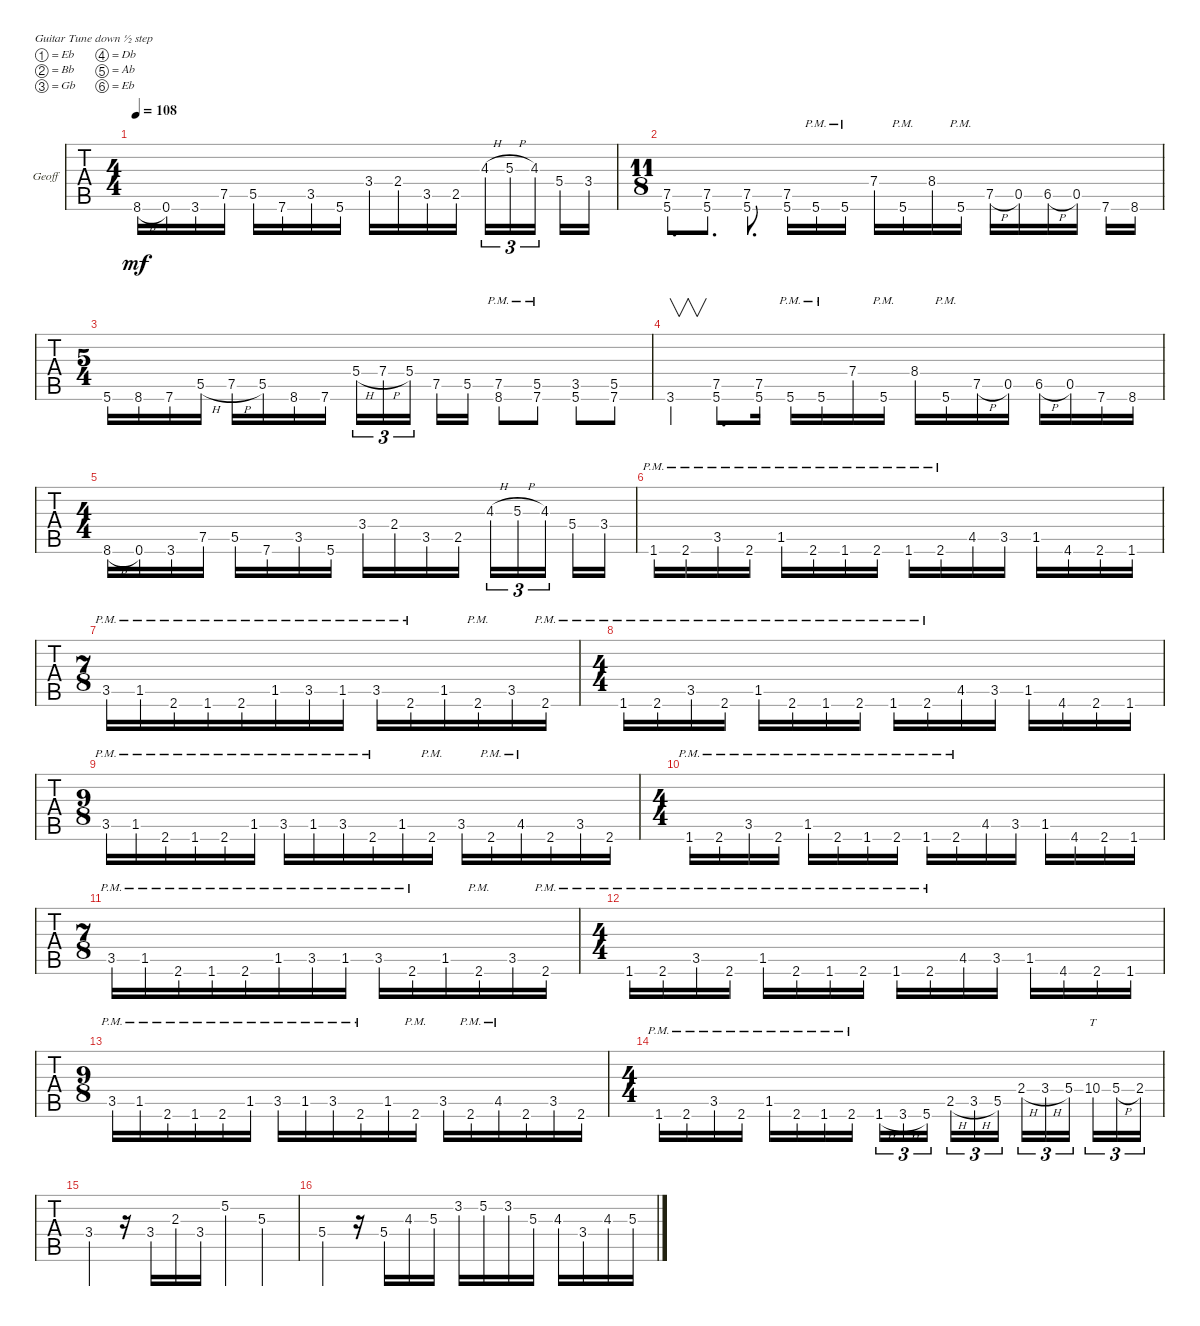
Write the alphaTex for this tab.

\defaultSystemsLayout 4
\bracketExtendMode groupsimilarinstruments
\firstSystemTrackNameOrientation horizontal
\otherSystemsTrackNameOrientation horizontal
\track ("Geoff" "Geoff") {instrument acousticguitarsteel}
\staff {tabs}
\tuning (Eb4 Bb3 Gb3 Db3 Ab2 Eb2)
\ts (4 4)
\tempo 108
\clef g2
\ks c
8.6{h}.16{dy mf} 0.6.16 3.6.16 7.5.16 5.5.16 7.6.16 3.5.16 5.6.16 3.4.16 2.4.16 3.5.16 2.5.16 4.3{h}.16{tu (3 2)} 5.3{h}.16{tu (3 2)} 4.3.16{tu (3 2)} 5.4.16 3.4.16 |
\ts (11 8)
(5.6 7.5).8{d} (5.6 7.5).8{d} (5.6 7.5).8{d} (5.6 7.5).16 5.6{pm}.16 5.6{pm}.16 7.4.16 5.6{pm}.16 8.4.16 5.6{pm}.16 7.5{h}.16 0.5.16 6.5{h}.16 0.5.16 7.6.16 8.6.16 |
\ts (5 4)
5.6.16 8.6.16 7.6.16 5.5{h}.16 7.5{h}.16 5.5.16 8.6.16 7.6.16 5.4{h}.16{tu (3 2)} 7.4{h}.16{tu (3 2)} 5.4.16{tu (3 2)} 7.5.16 5.5.16 (8.6{pm} 7.5).8 (7.6{pm} 5.5).8 (5.6 3.5).8 (7.6 5.5).8 |
3.6.4{v} (5.6 7.5).8{d} (5.6 7.5).16 5.6{pm}.16 5.6{pm}.16 7.4.16 5.6{pm}.16 8.4.16 5.6{pm}.16 7.5{h}.16 0.5.16 6.5{h}.16 0.5.16 7.6.16 8.6.16 |
\ts (4 4)
8.6{h}.16 0.6.16 3.6.16 7.5.16 5.5.16 7.6.16 3.5.16 5.6.16 3.4.16 2.4.16 3.5.16 2.5.16 4.3{h}.16{tu (3 2)} 5.3{h}.16{tu (3 2)} 4.3.16{tu (3 2)} 5.4.16 3.4.16 |
1.6{pm}.16 2.6{pm}.16 3.5{pm}.16 2.6{pm}.16 1.5{pm}.16 2.6{pm}.16 1.6{pm}.16 2.6{pm}.16 1.6{pm}.16 2.6{pm}.16 4.5.16 3.5.16 1.5.16 4.6.16 2.6.16 1.6.16 |
\ts (7 8)
3.5{pm}.16 1.5{pm}.16 2.6{pm}.16 1.6{pm}.16 2.6{pm}.16 1.5{pm}.16 3.5{pm}.16 1.5{pm}.16 3.5{pm}.16 2.6{pm}.16 1.5.16 2.6{pm}.16 3.5.16 2.6{pm}.16 |
\ts (4 4)
1.6{pm}.16 2.6{pm}.16 3.5{pm}.16 2.6{pm}.16 1.5{pm}.16 2.6{pm}.16 1.6{pm}.16 2.6{pm}.16 1.6{pm}.16 2.6{pm}.16 4.5.16 3.5.16 1.5.16 4.6.16 2.6.16 1.6.16 |
\ts (9 8)
3.5{pm}.16 1.5{pm}.16 2.6{pm}.16 1.6{pm}.16 2.6{pm}.16 1.5{pm}.16 3.5{pm}.16 1.5{pm}.16 3.5{pm}.16 2.6{pm}.16 1.5.16 2.6{pm}.16 3.5.16 2.6{pm}.16 4.5{pm}.16 2.6.16 3.5.16 2.6.16 |
\ts (4 4)
1.6{pm}.16 2.6{pm}.16 3.5{pm}.16 2.6{pm}.16 1.5{pm}.16 2.6{pm}.16 1.6{pm}.16 2.6{pm}.16 1.6{pm}.16 2.6{pm}.16 4.5.16 3.5.16 1.5.16 4.6.16 2.6.16 1.6.16 |
\ts (7 8)
3.5{pm}.16 1.5{pm}.16 2.6{pm}.16 1.6{pm}.16 2.6{pm}.16 1.5{pm}.16 3.5{pm}.16 1.5{pm}.16 3.5{pm}.16 2.6{pm}.16 1.5.16 2.6{pm}.16 3.5.16 2.6{pm}.16 |
\ts (4 4)
1.6{pm}.16 2.6{pm}.16 3.5{pm}.16 2.6{pm}.16 1.5{pm}.16 2.6{pm}.16 1.6{pm}.16 2.6{pm}.16 1.6{pm}.16 2.6{pm}.16 4.5.16 3.5.16 1.5.16 4.6.16 2.6.16 1.6.16 |
\ts (9 8)
3.5{pm}.16 1.5{pm}.16 2.6{pm}.16 1.6{pm}.16 2.6{pm}.16 1.5{pm}.16 3.5{pm}.16 1.5{pm}.16 3.5{pm}.16 2.6{pm}.16 1.5.16 2.6{pm}.16 3.5.16 2.6{pm}.16 4.5{pm}.16 2.6.16 3.5.16 2.6.16 |
\ts (4 4)
1.6{pm}.16 2.6{pm}.16 3.5{pm}.16 2.6{pm}.16 1.5{pm}.16 2.6{pm}.16 1.6{pm}.16 2.6{pm}.16 1.6{h}.16{tu (3 2)} 3.6{h}.16{tu (3 2)} 5.6.16{tu (3 2)} 2.5{h}.16{tu (3 2)} 3.5{h}.16{tu (3 2)} 5.5.16{tu (3 2)} 2.4{h}.16{tu (3 2)} 3.4{h}.16{tu (3 2)} 5.4.16{tu (3 2)} 10.4.16{tt tu (3 2)} 5.4{h}.16{tu (3 2)} 2.4.16{tu (3 2)} |
3.4.4 r.16 3.4.16 2.3.16 3.4.16 5.2.4 5.3.4 |
5.4.4 r.16 5.4.16 4.3.16 5.3.16 3.2.16 5.2.16 3.2.16 5.3.16 4.3.16 3.4.16 4.3.16 5.3.16
